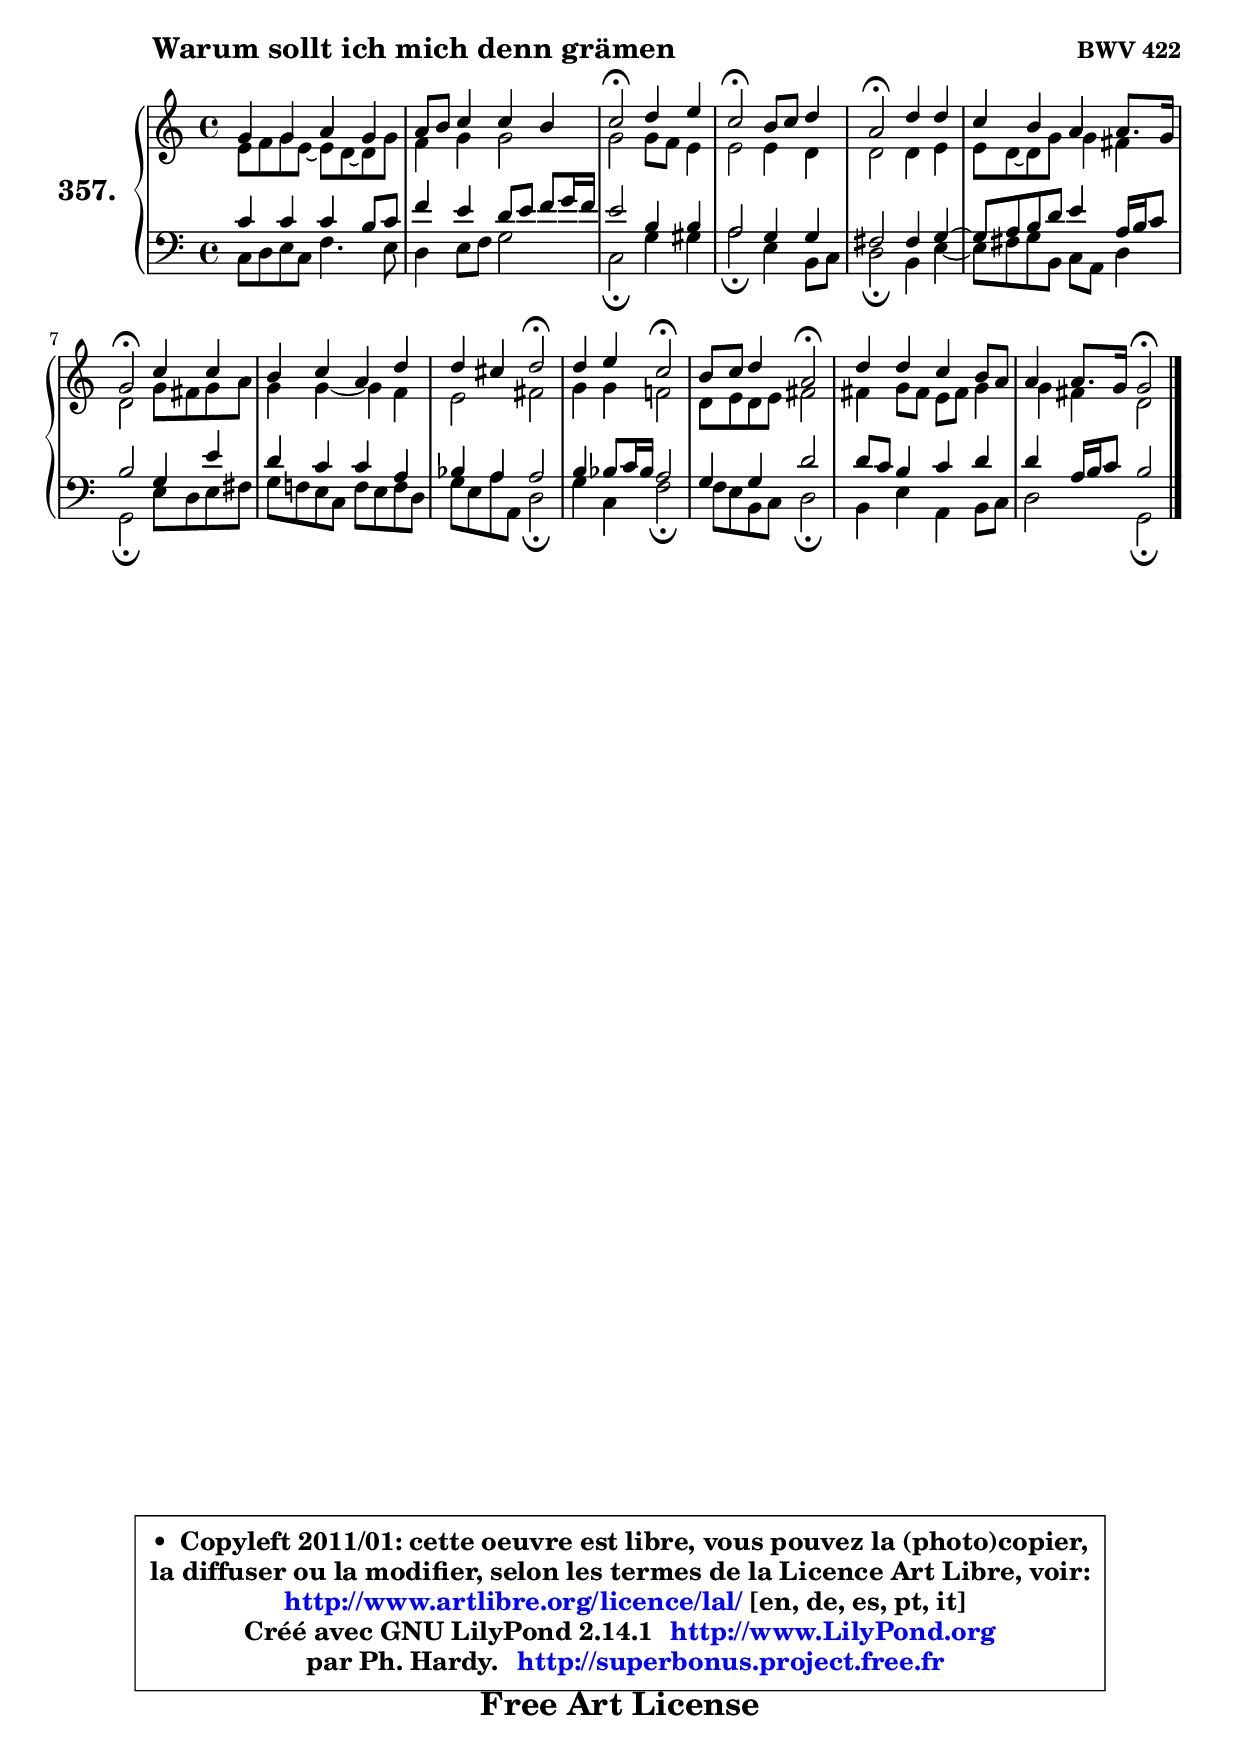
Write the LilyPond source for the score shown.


\version "2.14.1"

    \paper {
%	system-system-spacing #'padding = #0.1
%	score-system-spacing #'padding = #0.1
%	ragged-bottom = ##f
%	ragged-last-bottom = ##f
	}

    \header {
      opus = \markup { \bold "BWV 422" }
      piece = \markup { \hspace #9 \fontsize #2 \bold "Warum sollt ich mich denn grämen" }
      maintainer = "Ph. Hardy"
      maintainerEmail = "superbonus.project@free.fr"
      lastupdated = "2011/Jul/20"
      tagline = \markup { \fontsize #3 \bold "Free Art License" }
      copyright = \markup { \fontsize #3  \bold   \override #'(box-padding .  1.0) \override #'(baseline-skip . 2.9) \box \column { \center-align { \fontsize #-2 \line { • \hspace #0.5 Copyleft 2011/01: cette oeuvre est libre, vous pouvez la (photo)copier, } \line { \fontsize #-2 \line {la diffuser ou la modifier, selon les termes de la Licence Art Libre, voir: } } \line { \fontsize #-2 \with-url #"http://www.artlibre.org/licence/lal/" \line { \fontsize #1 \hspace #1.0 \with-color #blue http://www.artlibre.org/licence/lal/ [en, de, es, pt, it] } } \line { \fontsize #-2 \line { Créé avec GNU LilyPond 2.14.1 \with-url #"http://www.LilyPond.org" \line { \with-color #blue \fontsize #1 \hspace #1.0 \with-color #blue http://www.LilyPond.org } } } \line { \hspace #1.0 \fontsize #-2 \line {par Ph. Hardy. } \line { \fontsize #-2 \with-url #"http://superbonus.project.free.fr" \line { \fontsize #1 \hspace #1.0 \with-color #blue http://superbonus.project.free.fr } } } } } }

	  }

  guidemidi = {
        R1 |
        R1 |
        \tempo 4 = 34 r2 \tempo 4 = 78 r2 |
        \tempo 4 = 34 r2 \tempo 4 = 78 r2 |
        \tempo 4 = 34 r2 \tempo 4 = 78 r2 |
        R1 |
        \tempo 4 = 34 r2 \tempo 4 = 78 r2 |
        R1 |
        r2 \tempo 4 = 34 r2 \tempo 4 = 78 |
        r2 \tempo 4 = 34 r2 \tempo 4 = 78 |
        r2 \tempo 4 = 34 r2 \tempo 4 = 78 |
        R1 |
        r2 \tempo 4 = 34 r2 |
	}

  upper = {
\displayLilyMusic \transpose c c {
	\time 4/4
	\key c \major
	\clef treble
	\voiceOne
	<< { 
	% SOPRANO
	\set Voice.midiInstrument = "acoustic grand"
	\relative c'' {
        g4 g a g |
        a8 b c4 c b |
        c2\fermata d4 e |
        c2\fermata b8 c d4 |
        a2\fermata d4 d |
        c4 b a a8. g16 |
        g2\fermata c4 c |
        b4 c a d |
        d4 cis d2\fermata |
        d4 e c2\fermata |
        b8 c d4 a2\fermata |
        d4 d c b8 a |
        a4 a8. g16 g2\fermata |
        \bar "|."
	} % fin de relative
	}

	\context Voice="1" { \voiceTwo 
	% ALTO
	\set Voice.midiInstrument = "acoustic grand"
	\relative c' {
        e8 f g e8 ~ e d8 ~ d g8 |
        f4 g g2 |
        g2 g8 f e4 |
        e2 e4 d |
        d2 d4 e |
        e8 d ~ d g g4 fis |
        d2 g8 fis g a |
        g4 g4 ~ g f |
        e2 fis |
        g4 g f!2 |
        d8 e d e fis2 |
        fis4 g8 fis e fis g4 |
        g4 fis d2 |
        \bar "|."
	} % fin de relative
	\oneVoice
	} >>
}
	}

    lower = {
\transpose c c {
	\time 4/4
	\key c \major
	\clef bass
	\voiceOne
	<< { 
	% TENOR
	\set Voice.midiInstrument = "acoustic grand"
	\relative c' {
        c4 c c b8 c |
        f4 e d8 e f g16 f |
        e2 b4 b |
        a2 g4 g |
        fis2 fis4 g ~ |
	g8 a8 b d e4 a,16 b c8 |
        b2 g4 e' |
        d4 c c a |
        bes4 a4 a2 |
        b4 bes8 c16 bes a2 |
        g4 g d'2 |
        d8 c b4 c d |
        d4 a16 b c8 b2 |
        \bar "|."
	} % fin de relative
	}
	\context Voice="1" { \voiceTwo 
	% BASS
	\set Voice.midiInstrument = "acoustic grand"
	\relative c {
        c8 d e c f4. e8 |
        d4 e8 f g2 |
        c,2\fermata g'4 gis |
        a2\fermata e4 b8 c |
        d2\fermata b4 e4 ~ |
	e8 fis8 g b, c a d4 |
        g,2\fermata e'8 d e fis |
        g8 f! e c f e f d |
        g8 e a a, d2\fermata |
        g4 c, f2\fermata |
        f8 e b c d2\fermata |
        b4 e a, b8 c |
        d2 g,2\fermata |
        \bar "|."
	} % fin de relative
	\oneVoice
	} >>
}
	}


    \score { 

	\new PianoStaff <<
	\set PianoStaff.instrumentName = \markup { \bold \huge "357." }
	\new Staff = "upper" \upper
	\new Staff = "lower" \lower
	>>

    \layout {
%	ragged-last = ##f
	   }

         } % fin de score

  \score {
    \unfoldRepeats { << \guidemidi \upper \lower >> }
    \midi {
    \context {
     \Staff
      \remove "Staff_performer"
               }

     \context {
      \Voice
       \consists "Staff_performer"
                }

     \context { 
      \Score
      tempoWholesPerMinute = #(ly:make-moment 78 4)
		}
	    }
	}


